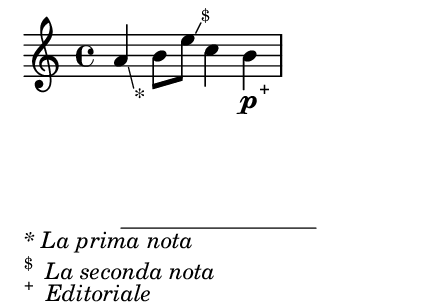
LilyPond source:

%% Generated by lilypond-book
%% Options: [exampleindent=10.16\mm,indent=0\mm,line-width=160\mm,papersize="a8landscape",quote]
\include "lilypond-book-preamble.ly"


% ****************************************************************
% Start cut-&-pastable-section
% ****************************************************************

#(ly:set-option 'eps-box-padding 3.000000)



\paper {
  #(set-paper-size "a8landscape")
  indent = 0\mm
  line-width = 160\mm
  % offset the left padding, also add 1mm as lilypond creates cropped
  % images with a little space on the right
  line-width = #(- line-width (* mm  3.000000) (* mm 1))
  line-width = 160\mm - 2.0 * 10.16\mm
  % offset the left padding, also add 1mm as lilypond creates cropped
  % images with a little space on the right
  line-width = #(- line-width (* mm  3.000000) (* mm 1))
}

\layout {
  
}




% ****************************************************************
% ly snippet:
% ****************************************************************
\sourcefileline 1598
\book {
  \header { tagline = ##f }
  \relative c' {
    \footnote "*" #'(0.5 . -2) \markup { \italic "* La prima nota" } a'4
    b8
    \footnote \markup { \super "$" } #'(0.5 . 1)
      \markup { \super "$" \italic " La seconda nota" } e
    c4
    \once \override Score.Footnote.annotation-line = ##f
    b-\footnote \markup \tiny "+" #'(0.1 . 0.1)
      \markup { \super "+" \italic " Editoriale" } \p
  }
}



% ****************************************************************
% end ly snippet
% ****************************************************************
